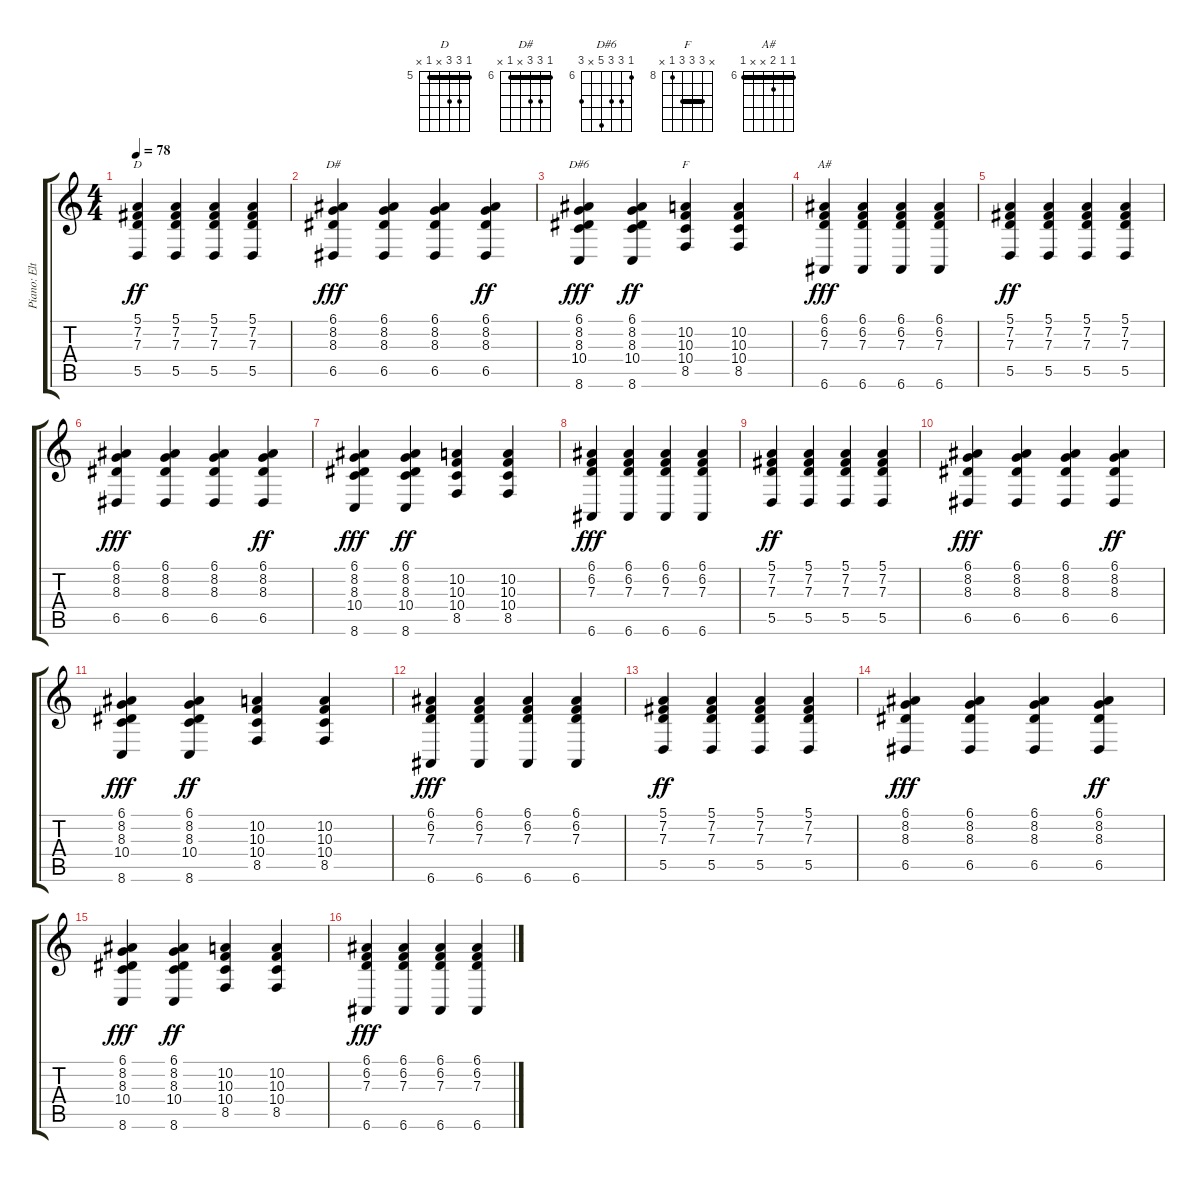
\track ("Piano: Elton John" "Piano: Elt") {instrument electricpiano2}
\staff {score tabs}
\tuning (E4 B3 G3 D3 A2 E2) {hide}
\chord ("D" 5 7 7 x 5 x) {firstfret 5 barre 5}
\chord ("D#" 6 8 8 x 6 x) {firstfret 6 barre 6}
\chord ("D#6" 6 8 8 10 x 8) {firstfret 6}
\chord ("F" x 10 10 10 8 x) {firstfret 8 barre 10}
\chord ("A#" 6 6 7 x x 6) {firstfret 6 barre 6}
\ts (4 4)
\tempo 78
\clef g2
\ks c
(5.1 7.2 7.3 5.5).4{ch "D" dy ff} (5.1 7.2 7.3 5.5).4 (5.1 7.2 7.3 5.5).4 (5.1 7.2 7.3 5.5).4 |
(6.1 8.2 8.3 6.5).4{ch "D#" dy fff} (6.1 8.2 8.3 6.5).4 (6.1 8.2 8.3 6.5).4 (6.1 8.2 8.3 6.5).4{dy ff} |
(6.1 8.2 8.3 10.4 8.6).4{ch "D#6" dy fff} (6.1 8.2 8.3 10.4 8.6).4{dy ff} (10.2 10.3 10.4 8.5).4{ch "F"} (10.2 10.3 10.4 8.5).4 |
(6.1 6.2 7.3 6.6).4{ch "A#" dy fff} (6.1 6.2 7.3 6.6).4 (6.1 6.2 7.3 6.6).4 (6.1 6.2 7.3 6.6).4 |
(5.1 7.2 7.3 5.5).4{dy ff} (5.1 7.2 7.3 5.5).4 (5.1 7.2 7.3 5.5).4 (5.1 7.2 7.3 5.5).4 |
(6.1 8.2 8.3 6.5).4{dy fff} (6.1 8.2 8.3 6.5).4 (6.1 8.2 8.3 6.5).4 (6.1 8.2 8.3 6.5).4{dy ff} |
(6.1 8.2 8.3 10.4 8.6).4{dy fff} (6.1 8.2 8.3 10.4 8.6).4{dy ff} (10.2 10.3 10.4 8.5).4 (10.2 10.3 10.4 8.5).4 |
(6.1 6.2 7.3 6.6).4{dy fff} (6.1 6.2 7.3 6.6).4 (6.1 6.2 7.3 6.6).4 (6.1 6.2 7.3 6.6).4 |
(5.1 7.2 7.3 5.5).4{dy ff} (5.1 7.2 7.3 5.5).4 (5.1 7.2 7.3 5.5).4 (5.1 7.2 7.3 5.5).4 |
(6.1 8.2 8.3 6.5).4{dy fff} (6.1 8.2 8.3 6.5).4 (6.1 8.2 8.3 6.5).4 (6.1 8.2 8.3 6.5).4{dy ff} |
(6.1 8.2 8.3 10.4 8.6).4{dy fff} (6.1 8.2 8.3 10.4 8.6).4{dy ff} (10.2 10.3 10.4 8.5).4 (10.2 10.3 10.4 8.5).4 |
(6.1 6.2 7.3 6.6).4{dy fff} (6.1 6.2 7.3 6.6).4 (6.1 6.2 7.3 6.6).4 (6.1 6.2 7.3 6.6).4 |
(5.1 7.2 7.3 5.5).4{dy ff} (5.1 7.2 7.3 5.5).4 (5.1 7.2 7.3 5.5).4 (5.1 7.2 7.3 5.5).4 |
(6.1 8.2 8.3 6.5).4{dy fff} (6.1 8.2 8.3 6.5).4 (6.1 8.2 8.3 6.5).4 (6.1 8.2 8.3 6.5).4{dy ff} |
(6.1 8.2 8.3 10.4 8.6).4{dy fff} (6.1 8.2 8.3 10.4 8.6).4{dy ff} (10.2 10.3 10.4 8.5).4 (10.2 10.3 10.4 8.5).4 |
(6.1 6.2 7.3 6.6).4{dy fff} (6.1 6.2 7.3 6.6).4 (6.1 6.2 7.3 6.6).4 (6.1 6.2 7.3 6.6).4
